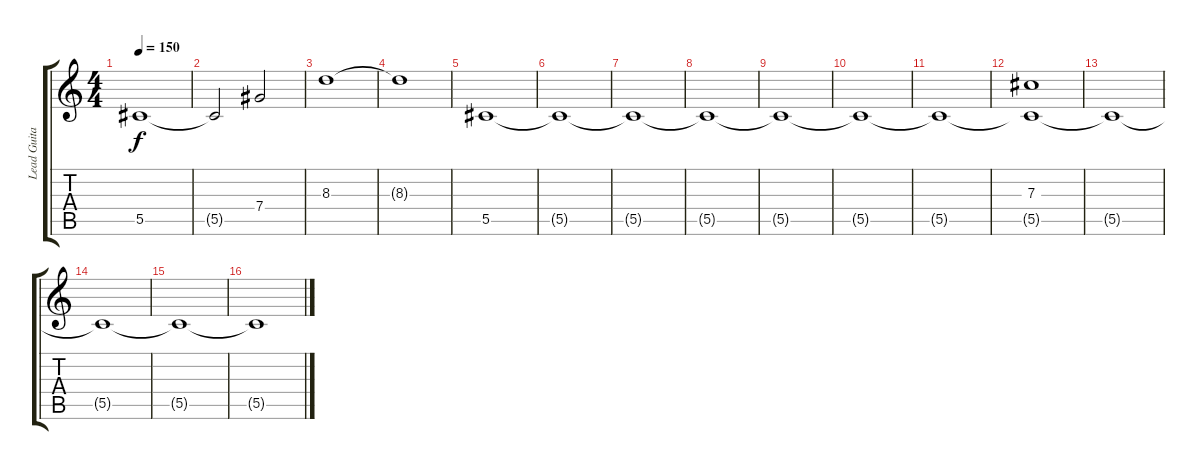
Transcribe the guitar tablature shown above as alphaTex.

\track ("Lead Guitar" "Lead Guita") {instrument overdrivenguitar}
\staff {score tabs}
\tuning (Eb4 Bb3 Gb3 Db3 Ab2 Db2) {hide}
\ts (4 4)
\tempo 150
\clef g2
\ks c
5.5.1{dy f} |
5.5{t}.2 7.4.2 |
8.3.1 |
8.3{t}.1 |
5.5.1 |
5.5{t}.1 |
5.5{t}.1 |
5.5{t}.1 |
5.5{t}.1 |
5.5{t}.1 |
5.5{t}.1 |
(7.3 5.5{t}).1 |
5.5{t}.1 |
5.5{t}.1 |
5.5{t}.1 |
5.5{t}.1
